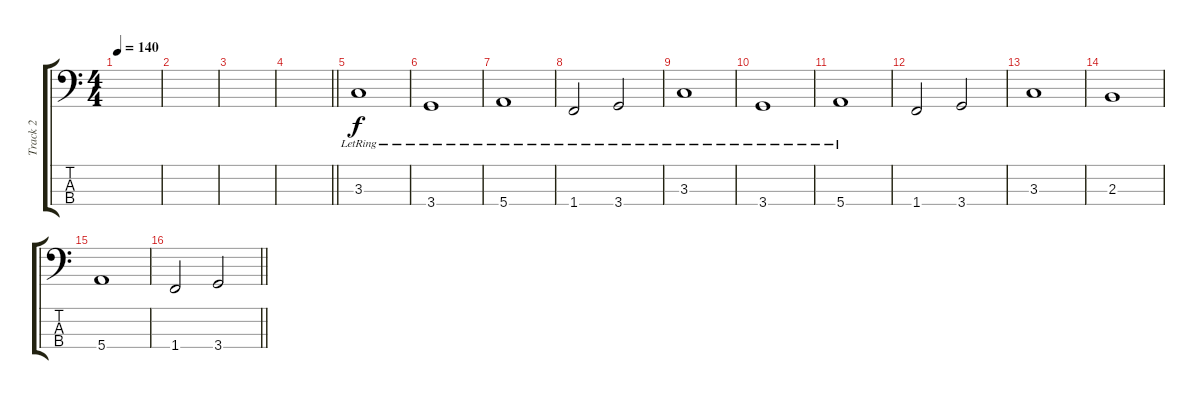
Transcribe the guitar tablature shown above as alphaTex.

\track ("Track 2" "Track 2") {instrument electricbassfinger}
\staff {score tabs}
\tuning (G2 D2 A1 E1) {hide}
\ts (4 4)
\tempo 140
\clef f4
\ks c
|
|
|
\barLineRight lightlight
|
3.3{lr}.1 |
3.4{lr}.1 |
5.4{lr}.1 |
1.4{lr}.2 3.4{lr}.2 |
3.3{lr}.1 |
3.4{lr}.1 |
5.4{lr}.1 |
1.4.2 3.4.2 |
3.3.1 |
2.3.1 |
5.4.1 |
\barLineRight lightlight
1.4.2 3.4.2
